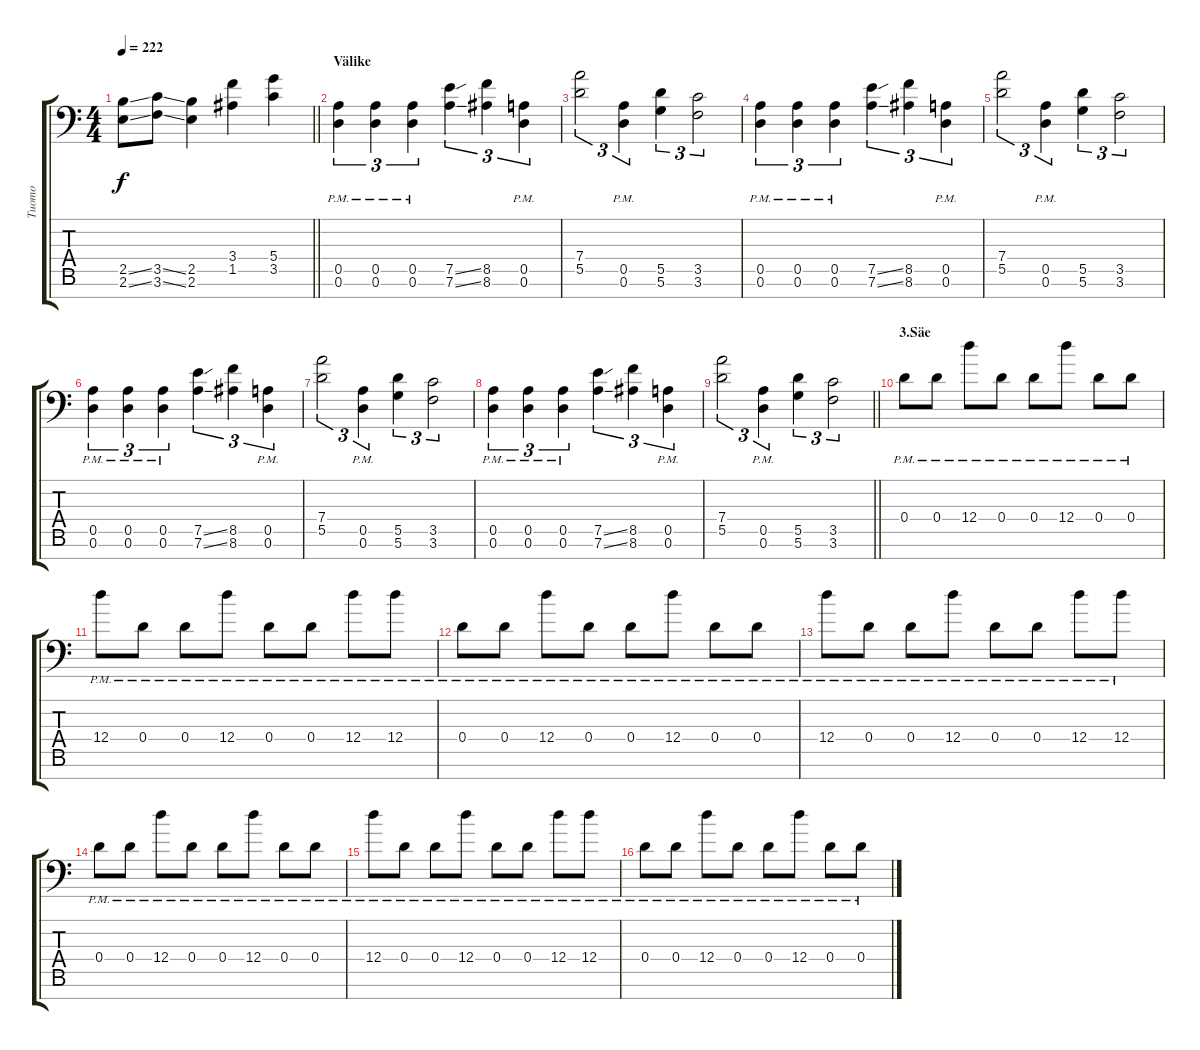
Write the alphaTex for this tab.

\track ("Tuomo" "Tuomo") {instrument distortionguitar}
\staff {score tabs}
\tuning (E4 B3 G3 D3 A2 D2 A1) {hide}
\ts (4 4)
\tempo 222
\clef f4
\barLineRight lightlight
\ks c
(2.5{ss} 2.6{ss}).8{dy f} (3.5{ss} 3.6{ss}).8 (2.5 2.6).4 (3.4 1.5).4 (5.4 3.5).4 |
\section ("" "Välike")
(0.5{pm} 0.6{pm}).4{tu (3 2)} (0.5{pm} 0.6{pm}).4{tu (3 2)} (0.5{pm} 0.6{pm}).4{tu (3 2)} (7.5{ss} 7.6{ss}).4{tu (3 2)} (8.5 8.6).4{tu (3 2)} (0.5{pm} 0.6{pm}).4{tu (3 2)} |
(7.4 5.5).2{tu (3 2)} (0.5{pm} 0.6{pm}).4{tu (3 2)} (5.5 5.6).4{tu (3 2)} (3.5 3.6).2{tu (3 2)} |
(0.5{pm} 0.6{pm}).4{tu (3 2)} (0.5{pm} 0.6{pm}).4{tu (3 2)} (0.5{pm} 0.6{pm}).4{tu (3 2)} (7.5{ss} 7.6{ss}).4{tu (3 2)} (8.5 8.6).4{tu (3 2)} (0.5{pm} 0.6{pm}).4{tu (3 2)} |
(7.4 5.5).2{tu (3 2)} (0.5{pm} 0.6{pm}).4{tu (3 2)} (5.5 5.6).4{tu (3 2)} (3.5 3.6).2{tu (3 2)} |
(0.5{pm} 0.6{pm}).4{tu (3 2)} (0.5{pm} 0.6{pm}).4{tu (3 2)} (0.5{pm} 0.6{pm}).4{tu (3 2)} (7.5{ss} 7.6{ss}).4{tu (3 2)} (8.5 8.6).4{tu (3 2)} (0.5{pm} 0.6{pm}).4{tu (3 2)} |
(7.4 5.5).2{tu (3 2)} (0.5{pm} 0.6{pm}).4{tu (3 2)} (5.5 5.6).4{tu (3 2)} (3.5 3.6).2{tu (3 2)} |
(0.5{pm} 0.6{pm}).4{tu (3 2)} (0.5{pm} 0.6{pm}).4{tu (3 2)} (0.5{pm} 0.6{pm}).4{tu (3 2)} (7.5{ss} 7.6{ss}).4{tu (3 2)} (8.5 8.6).4{tu (3 2)} (0.5{pm} 0.6{pm}).4{tu (3 2)} |
\barLineRight lightlight
(7.4 5.5).2{tu (3 2)} (0.5{pm} 0.6{pm}).4{tu (3 2)} (5.5 5.6).4{tu (3 2)} (3.5 3.6).2{tu (3 2)} |
\section ("" "3.Säe")
0.4{pm}.8 0.4{pm}.8 12.4{pm}.8 0.4{pm}.8 0.4{pm}.8 12.4{pm}.8 0.4{pm}.8 0.4{pm}.8 |
12.4{pm}.8 0.4{pm}.8 0.4{pm}.8 12.4{pm}.8 0.4{pm}.8 0.4{pm}.8 12.4{pm}.8 12.4{pm}.8 |
0.4{pm}.8 0.4{pm}.8 12.4{pm}.8 0.4{pm}.8 0.4{pm}.8 12.4{pm}.8 0.4{pm}.8 0.4{pm}.8 |
12.4{pm}.8 0.4{pm}.8 0.4{pm}.8 12.4{pm}.8 0.4{pm}.8 0.4{pm}.8 12.4{pm}.8 12.4{pm}.8 |
0.4{pm}.8 0.4{pm}.8 12.4{pm}.8 0.4{pm}.8 0.4{pm}.8 12.4{pm}.8 0.4{pm}.8 0.4{pm}.8 |
12.4{pm}.8 0.4{pm}.8 0.4{pm}.8 12.4{pm}.8 0.4{pm}.8 0.4{pm}.8 12.4{pm}.8 12.4{pm}.8 |
0.4{pm}.8 0.4{pm}.8 12.4{pm}.8 0.4{pm}.8 0.4{pm}.8 12.4{pm}.8 0.4{pm}.8 0.4{pm}.8
